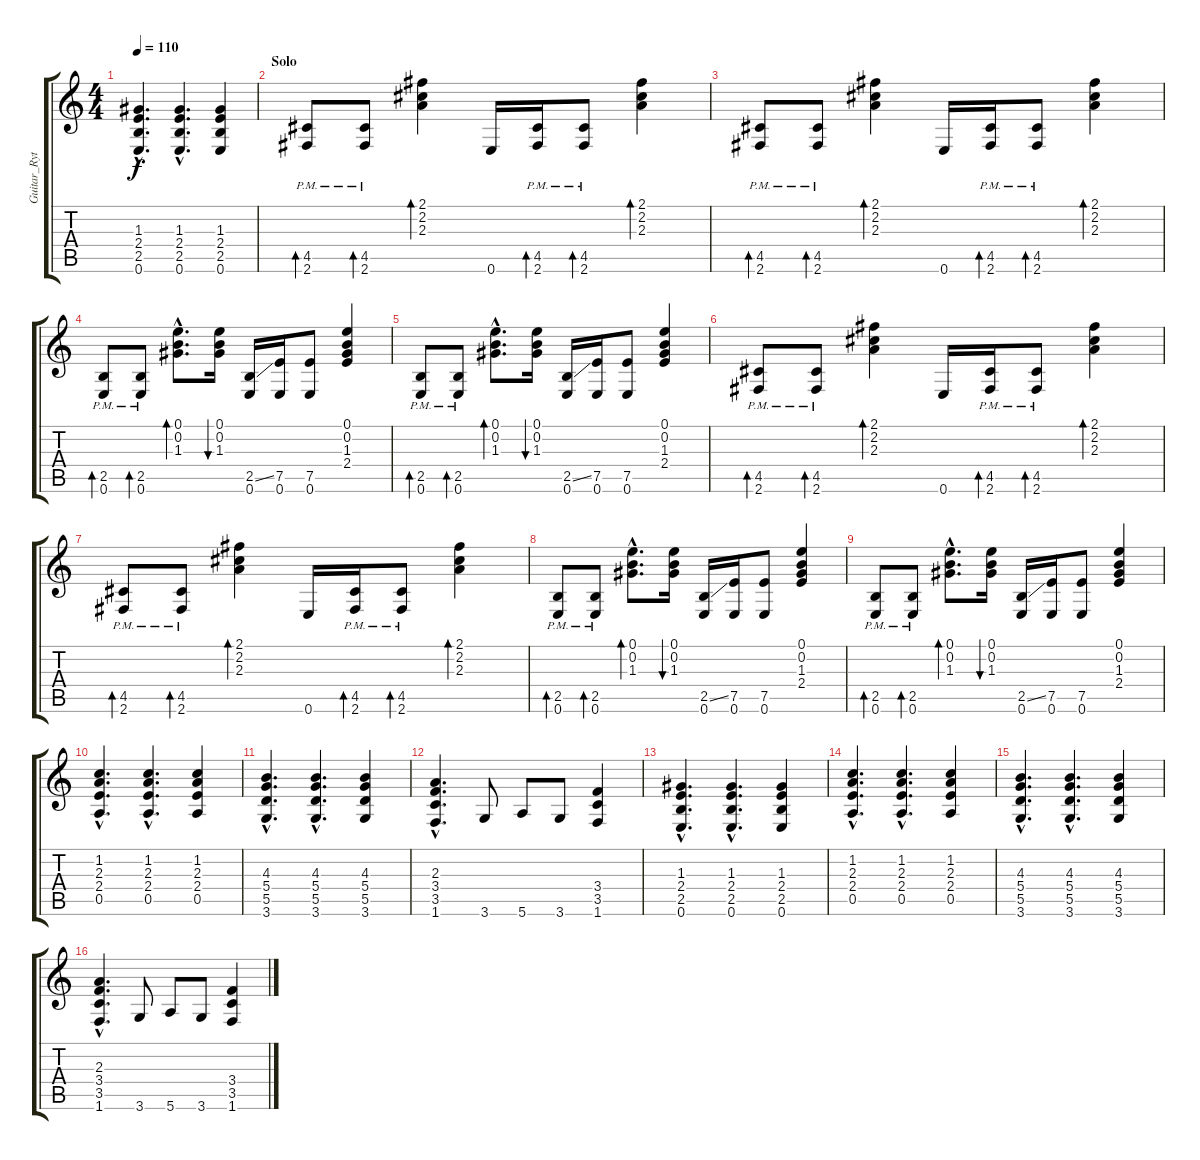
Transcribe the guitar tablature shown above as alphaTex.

\track ("Guitar_Rythm" "Guitar_Ryt") {instrument electricguitarclean}
\staff {score tabs}
\tuning (E4 B3 G3 D3 A2 E2) {hide}
\ts (4 4)
\tempo 110
\clef g2
\ks c
(1.3{hac} 2.4{hac} 2.5{hac} 0.6{hac}).4{d dy f} (1.3{hac} 2.4{hac} 2.5{hac} 0.6{hac}).4{d} (1.3 2.4 2.5 0.6).4 |
\section ("" "Solo")
(4.5{pm} 2.6{pm}).8{bd 30 instrument distortionguitar} (4.5{pm} 2.6{pm}).8{bd 30} (2.1 2.2 2.3).4{bd 30} 0.6.16 (4.5{pm} 2.6{pm}).16{bd 30} (4.5{pm} 2.6{pm}).8{bd 30} (2.1 2.2 2.3).4{bd 30} |
(4.5{pm} 2.6{pm}).8{bd 30} (4.5{pm} 2.6{pm}).8{bd 30} (2.1 2.2 2.3).4{bd 30} 0.6.16 (4.5{pm} 2.6{pm}).16{bd 30} (4.5{pm} 2.6{pm}).8{bd 30} (2.1 2.2 2.3).4{bd 30} |
(2.5{pm} 0.6{pm}).8{bd 30} (2.5{pm} 0.6{pm}).8{bd 30} (0.1{hac} 0.2{hac} 1.3{hac}).8{d bd 30} (0.1 0.2 1.3).16{bu 30} (2.5{ss} 0.6).16 (7.5 0.6).16 (7.5 0.6).8 (0.1 0.2 1.3 2.4).4 |
(2.5{pm} 0.6{pm}).8{bd 30} (2.5{pm} 0.6{pm}).8{bd 30} (0.1{hac} 0.2{hac} 1.3{hac}).8{d bd 30} (0.1 0.2 1.3).16{bu 30} (2.5{ss} 0.6).16 (7.5 0.6).16 (7.5 0.6).8 (0.1 0.2 1.3 2.4).4 |
(4.5{pm} 2.6{pm}).8{bd 30 instrument distortionguitar} (4.5{pm} 2.6{pm}).8{bd 30} (2.1 2.2 2.3).4{bd 30} 0.6.16 (4.5{pm} 2.6{pm}).16{bd 30} (4.5{pm} 2.6{pm}).8{bd 30} (2.1 2.2 2.3).4{bd 30} |
(4.5{pm} 2.6{pm}).8{bd 30} (4.5{pm} 2.6{pm}).8{bd 30} (2.1 2.2 2.3).4{bd 30} 0.6.16 (4.5{pm} 2.6{pm}).16{bd 30} (4.5{pm} 2.6{pm}).8{bd 30} (2.1 2.2 2.3).4{bd 30} |
(2.5{pm} 0.6{pm}).8{bd 30} (2.5{pm} 0.6{pm}).8{bd 30} (0.1{hac} 0.2{hac} 1.3{hac}).8{d bd 30} (0.1 0.2 1.3).16{bu 30} (2.5{ss} 0.6).16 (7.5 0.6).16 (7.5 0.6).8 (0.1 0.2 1.3 2.4).4 |
(2.5{pm} 0.6{pm}).8{bd 30} (2.5{pm} 0.6{pm}).8{bd 30} (0.1{hac} 0.2{hac} 1.3{hac}).8{d bd 30} (0.1 0.2 1.3).16{bu 30} (2.5{ss} 0.6).16 (7.5 0.6).16 (7.5 0.6).8 (0.1 0.2 1.3 2.4).4 |
\section ("" "")
(1.2{hac} 2.3{hac} 2.4{hac} 0.5{hac}).4{d instrument overdrivenguitar} (1.2{hac} 2.3{hac} 2.4{hac} 0.5{hac}).4{d} (1.2 2.3 2.4 0.5).4 |
(4.3{hac} 5.4{hac} 5.5{hac} 3.6{hac}).4{d} (4.3{hac} 5.4{hac} 5.5{hac} 3.6{hac}).4{d} (4.3 5.4 5.5 3.6).4 |
(2.3{hac} 3.4{hac} 3.5{hac} 1.6{hac}).4{d} 3.6.8 5.6.8 3.6.8 (3.4 3.5 1.6).4 |
(1.3{hac} 2.4{hac} 2.5{hac} 0.6{hac}).4{d} (1.3{hac} 2.4{hac} 2.5{hac} 0.6{hac}).4{d} (1.3 2.4 2.5 0.6).4 |
(1.2{hac} 2.3{hac} 2.4{hac} 0.5{hac}).4{d} (1.2{hac} 2.3{hac} 2.4{hac} 0.5{hac}).4{d} (1.2 2.3 2.4 0.5).4 |
(4.3{hac} 5.4{hac} 5.5{hac} 3.6{hac}).4{d} (4.3{hac} 5.4{hac} 5.5{hac} 3.6{hac}).4{d} (4.3 5.4 5.5 3.6).4 |
(2.3{hac} 3.4{hac} 3.5{hac} 1.6{hac}).4{d} 3.6.8 5.6.8 3.6.8 (3.4 3.5 1.6).4
